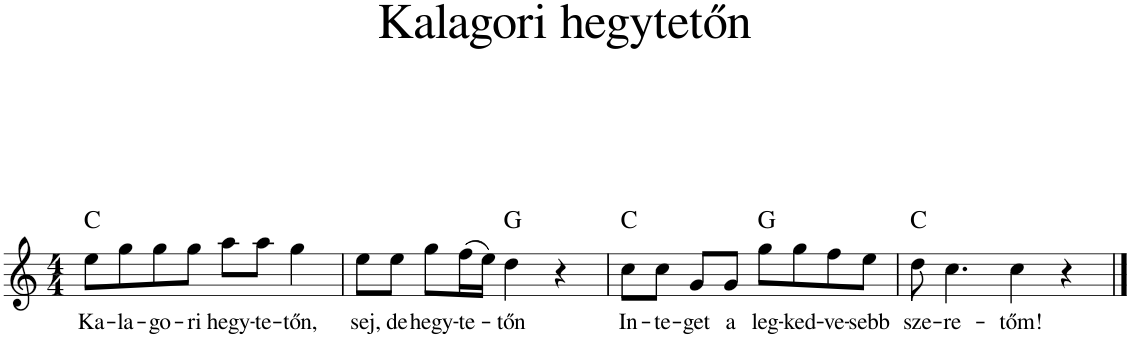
**kern	**text	**harte
*part1	*part1	*part1
*staff1	*staff1	*
*I"Piano	*	*
*I'Pno.	*	*
*clefG2	*	*
*k[]	*	*
*M4/4	*	*
=1	=1	=1
!	!LO:LY:b	!
8ee\L	Ka-	C:maj
!	!LO:LY:b	!
8gg\	-la-	.
!	!LO:LY:b	!
8gg\	-go-	.
!	!LO:LY:b	!
8gg\J	-ri	.
!	!LO:LY:b	!
8aa\L	hegy-	.
!	!LO:LY:b	!
8aa\J	-te-	.
!	!LO:LY:b	!
4gg\	-tőn,	.
=2	=2	=2
!	!LO:LY:b	!
8ee\L	sej,	.
!	!LO:LY:b	!
8ee\J	de	.
!	!LO:LY:b	!
8gg\L	hegy-	.
!	!LO:LY:b	!
(16ff\L	-te-	.
16ee\JJ)	.	.
!	!LO:LY:b	!
4dd\	-tőn	G:maj
4r	.	.
=3	=3	=3
!	!LO:LY:b	!
8cc\L	In-	C:maj
!	!LO:LY:b	!
8cc\J	-te-	.
!	!LO:LY:b	!
8g/L	-get	.
!	!LO:LY:b	!
8g/J	a	.
!	!LO:LY:b	!
8gg\L	leg-	G:maj
!	!LO:LY:b	!
8gg\	-ked-	.
!	!LO:LY:b	!
8ff\	-ve-	.
!	!LO:LY:b	!
8ee\J	-sebb	.
=4	=4	=4
!	!LO:LY:b	!
8dd\	sze-	C:maj
!	!LO:LY:b	!
4.cc\	-re-	.
!	!LO:LY:b	!
4cc\	-tőm!	.
4r	.	.
==	==	==
*-	*-	*-
